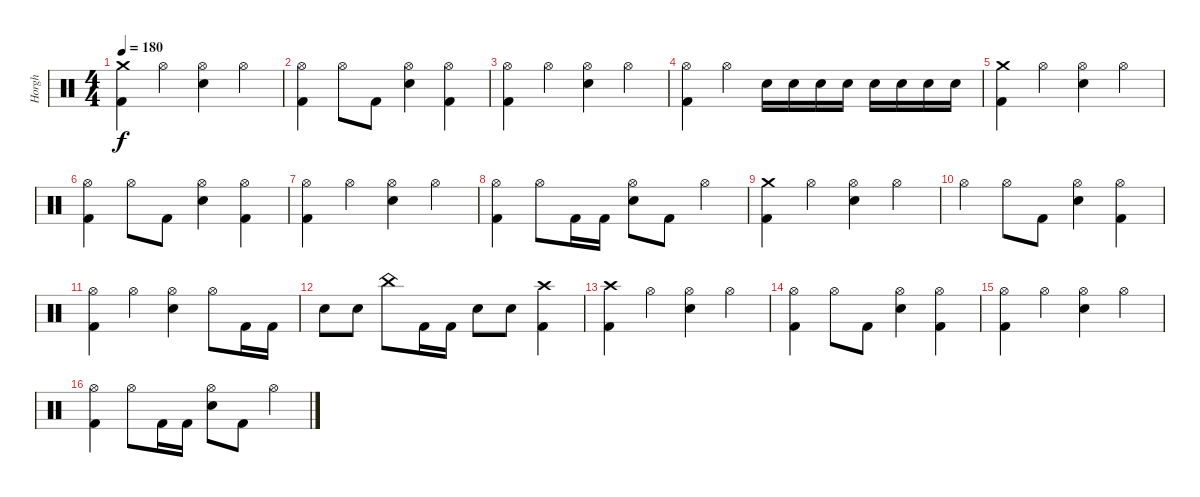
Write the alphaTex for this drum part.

\track ("Horgh" "Horgh") {instrument percussion}
\staff {score}
\articulation defaults
\ts (4 4)
\tempo 180
\clef neutral
\ks c
("Crash medium (hit)" "Kick (hit) 2").4{dy f} "Hi-Hat (open)".4 ("Hi-Hat (open)" "Electric Snare (hit)").4 "Hi-Hat (open)".4 |
("Hi-Hat (open)" "Kick (hit) 2").4 "Hi-Hat (open)".8 "Kick (hit) 2".8 ("Hi-Hat (open)" "Electric Snare (hit)").4 ("Hi-Hat (open)" "Kick (hit) 2").4 |
("Hi-Hat (open)" "Kick (hit) 2").4 "Hi-Hat (open)".4 ("Hi-Hat (open)" "Electric Snare (hit)").4 "Hi-Hat (open)".4 |
("Hi-Hat (open)" "Kick (hit) 2").4 "Hi-Hat (open)".4 "Electric Snare (hit)".16 "Electric Snare (hit)".16 "Electric Snare (hit)".16 "Electric Snare (hit)".16 "Electric Snare (hit)".16 "Electric Snare (hit)".16 "Electric Snare (hit)".16 "Electric Snare (hit)".16 |
("Crash medium (hit)" "Kick (hit) 2").4 "Hi-Hat (open)".4 ("Hi-Hat (open)" "Electric Snare (hit)").4 "Hi-Hat (open)".4 |
("Hi-Hat (open)" "Kick (hit) 2").4 "Hi-Hat (open)".8 "Kick (hit) 2".8 ("Hi-Hat (open)" "Electric Snare (hit)").4 ("Hi-Hat (open)" "Kick (hit) 2").4 |
("Hi-Hat (open)" "Kick (hit) 2").4 "Hi-Hat (open)".4 ("Hi-Hat (open)" "Electric Snare (hit)").4 "Hi-Hat (open)".4 |
("Hi-Hat (open)" "Kick (hit) 2").4 "Hi-Hat (open)".8 "Kick (hit) 2".16 "Kick (hit) 2".16 ("Hi-Hat (open)" "Electric Snare (hit)").8 "Kick (hit) 2".8 "Hi-Hat (open)".4 |
("Crash medium (hit)" "Kick (hit) 2").4 "Hi-Hat (open)".4 ("Hi-Hat (open)" "Electric Snare (hit)").4 "Hi-Hat (open)".4 |
"Hi-Hat (open)".4 "Hi-Hat (open)".8 "Kick (hit) 2".8 ("Hi-Hat (open)" "Electric Snare (hit)").4 ("Hi-Hat (open)" "Kick (hit) 2").4 |
("Hi-Hat (open)" "Kick (hit) 2").4 "Hi-Hat (open)".4 ("Hi-Hat (open)" "Electric Snare (hit)").4 "Hi-Hat (open)".8 "Kick (hit) 2".16 "Kick (hit) 2".16 |
"Electric Snare (hit)".8 "Electric Snare (hit)".8 "China (hit)".8 "Kick (hit) 2".16 "Kick (hit) 2".16 "Electric Snare (hit)".8 "Electric Snare (hit)".8 ("Crash high (hit)" "Kick (hit) 2").4 |
("Crash high (hit)" "Kick (hit) 2").4 "Hi-Hat (open)".4 ("Hi-Hat (open)" "Electric Snare (hit)").4 "Hi-Hat (open)".4 |
("Hi-Hat (open)" "Kick (hit) 2").4 "Hi-Hat (open)".8 "Kick (hit) 2".8 ("Hi-Hat (open)" "Electric Snare (hit)").4 ("Hi-Hat (open)" "Kick (hit) 2").4 |
("Hi-Hat (open)" "Kick (hit) 2").4 "Hi-Hat (open)".4 ("Hi-Hat (open)" "Electric Snare (hit)").4 "Hi-Hat (open)".4 |
("Hi-Hat (open)" "Kick (hit) 2").4 "Hi-Hat (open)".8 "Kick (hit) 2".16 "Kick (hit) 2".16 ("Hi-Hat (open)" "Electric Snare (hit)").8 "Kick (hit) 2".8 "Hi-Hat (open)".4
